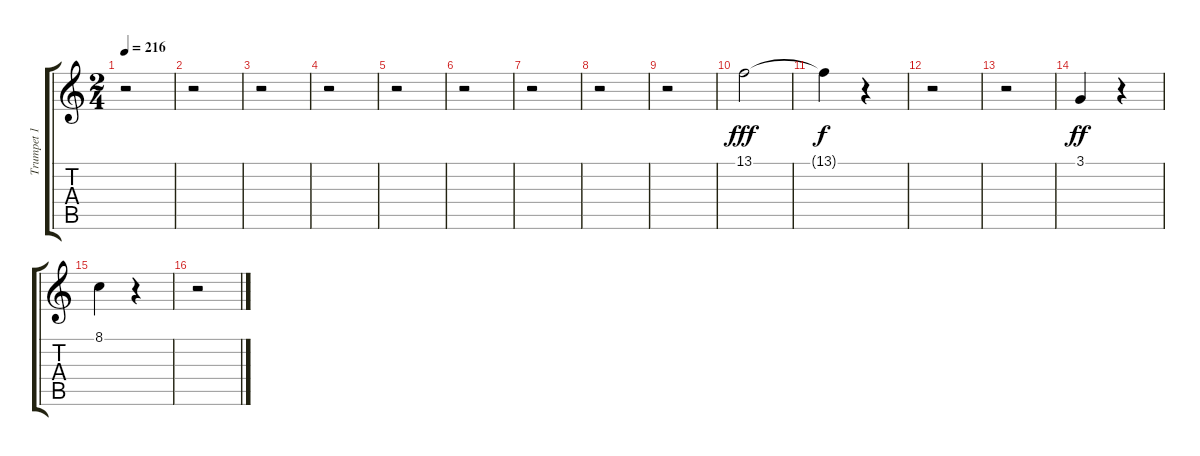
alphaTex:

\track ("Trumpet 1" "Trumpet 1") {instrument trumpet}
\staff {score tabs}
\tuning (E4 B3 G3 D3 A2 E2) {hide}
\ts (2 4)
\tempo 216
\clef g2
\ks c
r.2{dy fff} |
r.2 |
r.2 |
r.2 |
r.2 |
r.2 |
r.2 |
r.2 |
r.2 |
13.1.2 |
13.1{t}.4{dy f} r.4 |
r.2 |
r.2 |
3.1.4{dy ff} r.4 |
8.1.4 r.4 |
r.2
